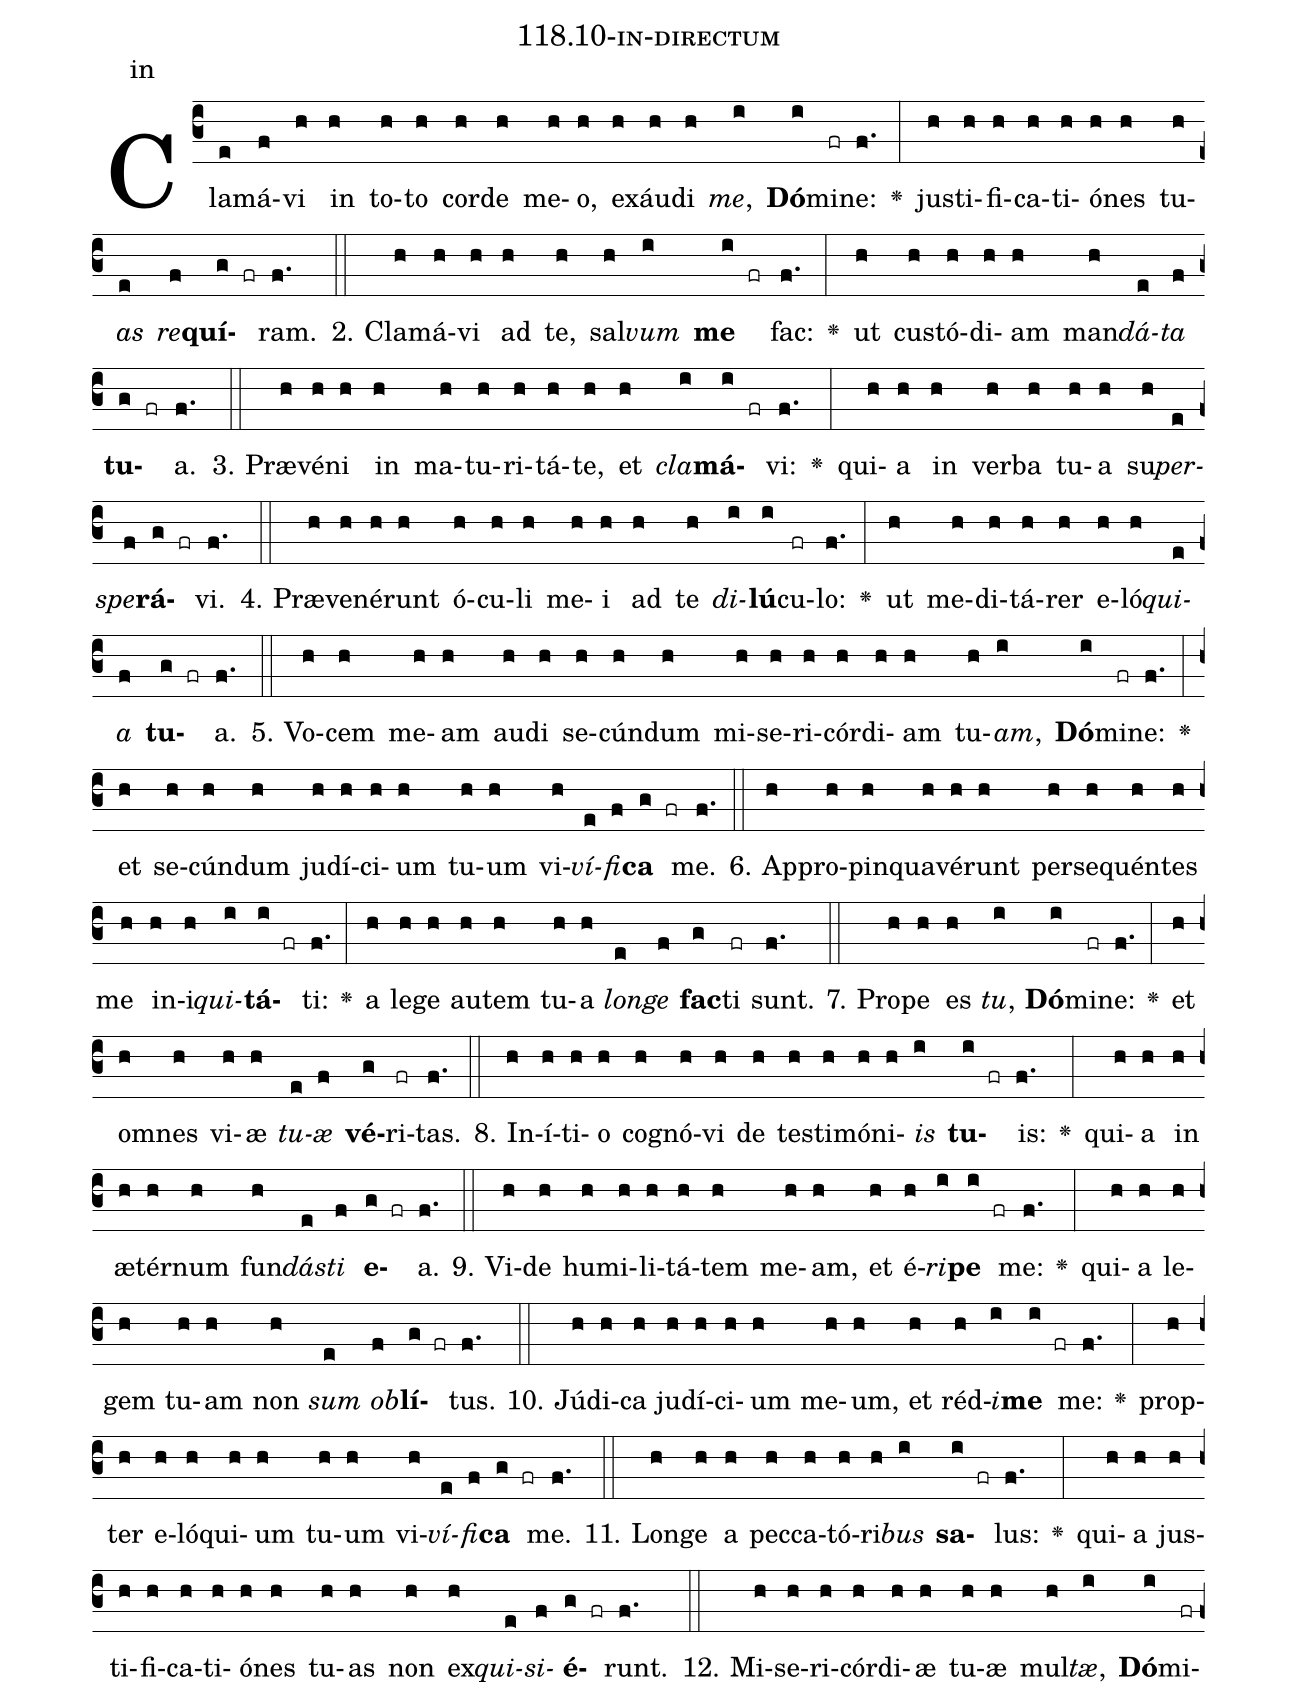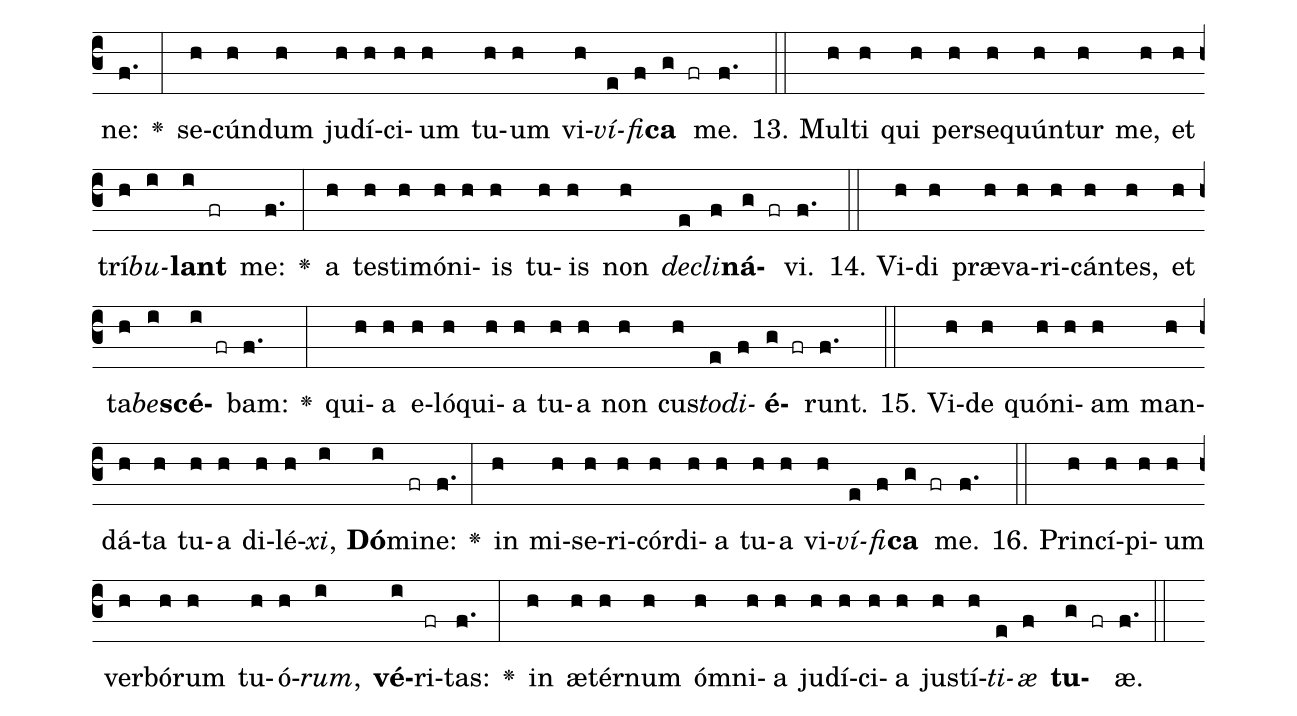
name: 118.10-in-directum;
annotation: in;
%%
(c3)Cla(e)má(f)vi(h) in(h) to(h)to(h) cor(h)de(h) me(h)o,(h) ex(h)áu(h)di(h) <i>me</i>,(i) <b>Dó</b>(i)mi(fr)ne:(f.) <v>\greheightstar</v>(:) jus(h)ti(h)fi(h)ca(h)ti(h)ó(h)nes(h) tu(h)<i>as</i>(e) <i>re</i>(f)<b>quí</b>(g fr)ram.(f.) (::)
2. Cla(h)má(h)vi(h) ad(h) te,(h) sal(h)<i>vum</i>(i) <b>me</b>(i fr) fac:(f.) <v>\greheightstar</v>(:) ut(h) cus(h)tó(h)di(h)am(h) man(h)<i>dá</i>(e)<i>ta</i>(f) <b>tu</b>(g fr)a.(f.) (::)
3. Præ(h)vé(h)ni(h) in(h) ma(h)tu(h)ri(h)tá(h)te,(h) et(h) <i>cla</i>(i)<b>má</b>(i fr)vi:(f.) <v>\greheightstar</v>(:) qui(h)a(h) in(h) ver(h)ba(h) tu(h)a(h) su(h)<i>per</i>(e)<i>spe</i>(f)<b>rá</b>(g fr)vi.(f.) (::)
4. Præ(h)ve(h)né(h)runt(h) ó(h)cu(h)li(h) me(h)i(h) ad(h) te(h) <i>di</i>(i)<b>lú</b>(i)cu(fr)lo:(f.) <v>\greheightstar</v>(:) ut(h) me(h)di(h)tá(h)rer(h) e(h)ló(h)<i>qui</i>(e)<i>a</i>(f) <b>tu</b>(g fr)a.(f.) (::)
5. Vo(h)cem(h) me(h)am(h) au(h)di(h) se(h)cún(h)dum(h) mi(h)se(h)ri(h)cór(h)di(h)am(h) tu(h)<i>am</i>,(i) <b>Dó</b>(i)mi(fr)ne:(f.) <v>\greheightstar</v>(:) et(h) se(h)cún(h)dum(h) ju(h)dí(h)ci(h)um(h) tu(h)um(h) vi(h)<i>ví</i>(e)<i>fi</i>(f)<b>ca</b>(g fr) me.(f.) (::)
6. Ap(h)pro(h)pin(h)qua(h)vé(h)runt(h) per(h)se(h)quén(h)tes(h) me(h) in(h)i(h)<i>qui</i>(i)<b>tá</b>(i fr)ti:(f.) <v>\greheightstar</v>(:) a(h) le(h)ge(h) au(h)tem(h) tu(h)a(h) <i>lon</i>(e)<i>ge</i>(f) <b>fac</b>(g)ti(fr) sunt.(f.) (::)
7. Pro(h)pe(h) es(h) <i>tu</i>,(i) <b>Dó</b>(i)mi(fr)ne:(f.) <v>\greheightstar</v>(:) et(h) om(h)nes(h) vi(h)æ(h) <i>tu</i>(e)<i>æ</i>(f) <b>vé</b>(g)ri(fr)tas.(f.) (::)
8. In(h)í(h)ti(h)o(h) co(h)gnó(h)vi(h) de(h) tes(h)ti(h)mó(h)ni(h)<i>is</i>(i) <b>tu</b>(i fr)is:(f.) <v>\greheightstar</v>(:) qui(h)a(h) in(h) æ(h)tér(h)num(h) fun(h)<i>dás</i>(e)<i>ti</i>(f) <b>e</b>(g fr)a.(f.) (::)
9. Vi(h)de(h) hu(h)mi(h)li(h)tá(h)tem(h) me(h)am,(h) et(h) é(h)<i>ri</i>(i)<b>pe</b>(i fr) me:(f.) <v>\greheightstar</v>(:) qui(h)a(h) le(h)gem(h) tu(h)am(h) non(h) <i>sum</i>(e) <i>ob</i>(f)<b>lí</b>(g fr)tus.(f.) (::)
10. Jú(h)di(h)ca(h) ju(h)dí(h)ci(h)um(h) me(h)um,(h) et(h) réd(h)<i>i</i>(i)<b>me</b>(i fr) me:(f.) <v>\greheightstar</v>(:) prop(h)ter(h) e(h)ló(h)qui(h)um(h) tu(h)um(h) vi(h)<i>ví</i>(e)<i>fi</i>(f)<b>ca</b>(g fr) me.(f.) (::)
11. Lon(h)ge(h) a(h) pec(h)ca(h)tó(h)ri(h)<i>bus</i>(i) <b>sa</b>(i fr)lus:(f.) <v>\greheightstar</v>(:) qui(h)a(h) jus(h)ti(h)fi(h)ca(h)ti(h)ó(h)nes(h) tu(h)as(h) non(h) ex(h)<i>qui</i>(e)<i>si</i>(f)<b>é</b>(g fr)runt.(f.) (::)
12. Mi(h)se(h)ri(h)cór(h)di(h)æ(h) tu(h)æ(h) mul(h)<i>tæ</i>,(i) <b>Dó</b>(i)mi(fr)ne:(f.) <v>\greheightstar</v>(:) se(h)cún(h)dum(h) ju(h)dí(h)ci(h)um(h) tu(h)um(h) vi(h)<i>ví</i>(e)<i>fi</i>(f)<b>ca</b>(g fr) me.(f.) (::)
13. Mul(h)ti(h) qui(h) per(h)se(h)quún(h)tur(h) me,(h) et(h) trí(h)<i>bu</i>(i)<b>lant</b>(i fr) me:(f.) <v>\greheightstar</v>(:) a(h) tes(h)ti(h)mó(h)ni(h)is(h) tu(h)is(h) non(h) <i>de</i>(e)<i>cli</i>(f)<b>ná</b>(g fr)vi.(f.) (::)
14. Vi(h)di(h) præ(h)va(h)ri(h)cán(h)tes,(h) et(h) ta(h)<i>be</i>(i)<b>scé</b>(i fr)bam:(f.) <v>\greheightstar</v>(:) qui(h)a(h) e(h)ló(h)qui(h)a(h) tu(h)a(h) non(h) cus(h)<i>to</i>(e)<i>di</i>(f)<b>é</b>(g fr)runt.(f.) (::)
15. Vi(h)de(h) quón(h)i(h)am(h) man(h)dá(h)ta(h) tu(h)a(h) di(h)lé(h)<i>xi</i>,(i) <b>Dó</b>(i)mi(fr)ne:(f.) <v>\greheightstar</v>(:) in(h) mi(h)se(h)ri(h)cór(h)di(h)a(h) tu(h)a(h) vi(h)<i>ví</i>(e)<i>fi</i>(f)<b>ca</b>(g fr) me.(f.) (::)
16. Prin(h)cí(h)pi(h)um(h) ver(h)bó(h)rum(h) tu(h)ó(h)<i>rum</i>,(i) <b>vé</b>(i)ri(fr)tas:(f.) <v>\greheightstar</v>(:) in(h) æ(h)tér(h)num(h) óm(h)ni(h)a(h) ju(h)dí(h)ci(h)a(h) jus(h)tí(h)<i>ti</i>(e)<i>æ</i>(f) <b>tu</b>(g fr)æ.(f.) (::)
